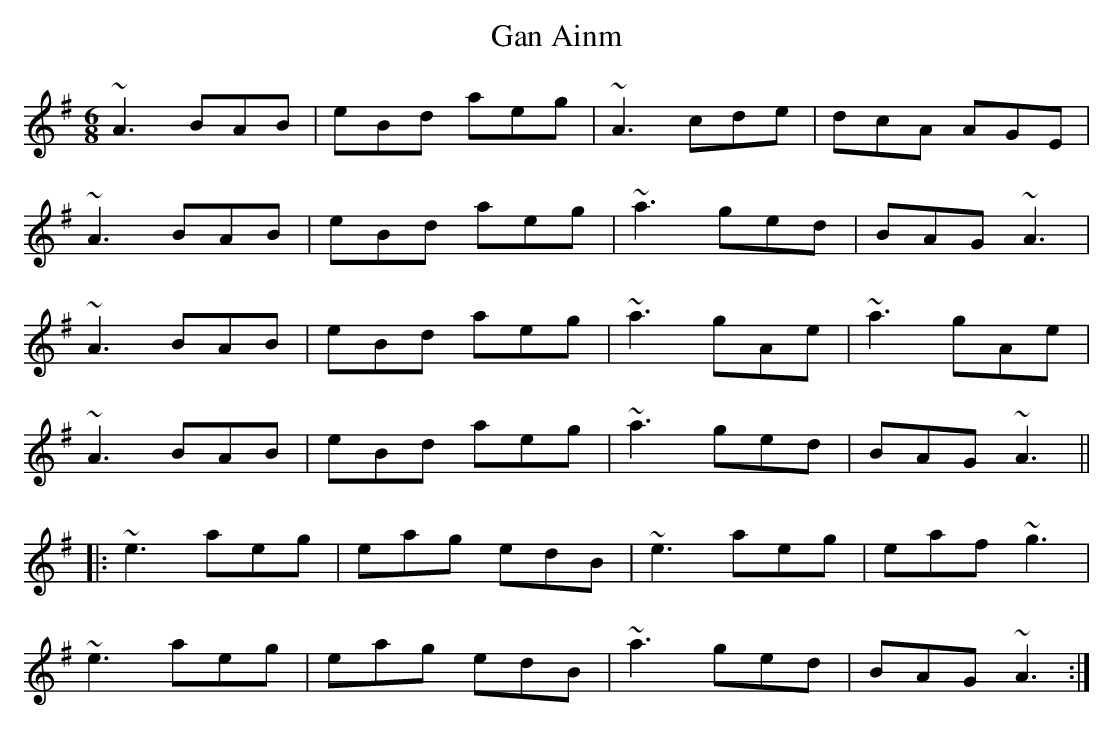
X:1
T:Gan Ainm
M:6/8
L:1/8
K:Ador
~A3 BAB|eBd aeg|~A3 cde|dcA AGE|!
~A3 BAB|eBd aeg|~a3 ged|BAG ~A3|!
~A3 BAB|eBd aeg|~a3 gAe|~a3 gAe|!
~A3 BAB|eBd aeg|~a3 ged|BAG ~A3||!
|:~e3 aeg|eag edB|~e3 aeg|eaf ~g3|!
~e3 aeg|eag edB|~a3 ged|BAG ~A3:|!
